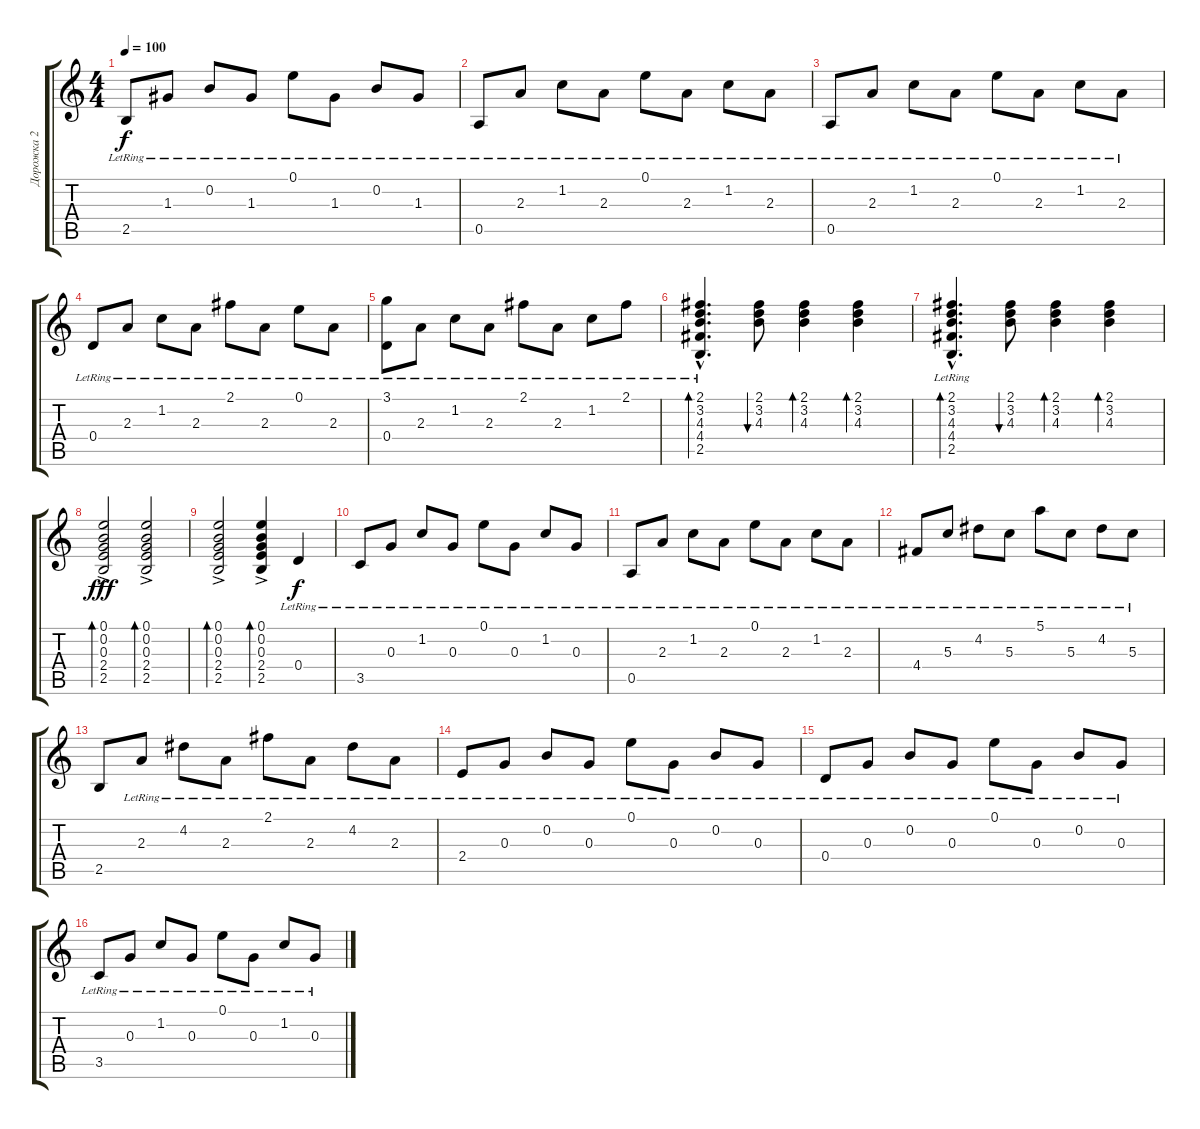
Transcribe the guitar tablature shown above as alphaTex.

\track ("Дорожка 2" "Дорожка 2") {instrument acousticguitarnylon}
\staff {score tabs}
\tuning (E4 B3 G3 D3 A2 E2) {hide}
\ts (4 4)
\tempo 100
\clef g2
\ks c
2.5{lr}.8{dy f} 1.3{lr}.8 0.2{lr}.8 1.3{lr}.8 0.1{lr}.8 1.3{lr}.8 0.2{lr}.8 1.3{lr}.8 |
0.5{lr}.8 2.3{lr}.8 1.2{lr}.8 2.3{lr}.8 0.1{lr}.8 2.3{lr}.8 1.2{lr}.8 2.3{lr}.8 |
0.5{lr}.8 2.3{lr}.8 1.2{lr}.8 2.3{lr}.8 0.1{lr}.8 2.3{lr}.8 1.2{lr}.8 2.3{lr}.8 |
0.4{lr}.8 2.3{lr}.8 1.2{lr}.8 2.3{lr}.8 2.1{lr}.8 2.3{lr}.8 0.1{lr}.8 2.3{lr}.8 |
(3.1{lr} 0.4{lr}).8 2.3{lr}.8 1.2{lr}.8 2.3{lr}.8 2.1{lr}.8 2.3{lr}.8 1.2{lr}.8 2.1{lr}.8 |
(2.1{hac lr} 3.2{hac lr} 4.3{hac} 4.4{hac lr} 2.5{hac lr}).4{d bd 60} (2.1 3.2 4.3).8{bu 60} (2.1 3.2 4.3).4{bd 60} (2.1 3.2 4.3).4{bd 120} |
(2.1{hac lr} 3.2{hac lr} 4.3{hac} 4.4{hac lr} 2.5{hac lr}).4{d bd 60} (2.1 3.2 4.3).8{bu 60} (2.1 3.2 4.3).4{bd 60} (2.1 3.2 4.3).4{bd 120} |
(0.1 0.2 0.3 2.4{ac} 2.5).2{bd 240 dy fff} (0.1 0.2 0.3 2.4{ac} 2.5).2{bd 240} |
(0.1 0.2 0.3 2.4{ac} 2.5).2{bd 240} (0.1 0.2 0.3 2.4{ac} 2.5).4{bd 240} 0.4{lr}.4{dy f} |
3.5{lr}.8 0.3{lr}.8 1.2{lr}.8 0.3{lr}.8 0.1{lr}.8 0.3{lr}.8 1.2{lr}.8 0.3{lr}.8 |
0.5{lr}.8 2.3{lr}.8 1.2{lr}.8 2.3{lr}.8 0.1{lr}.8 2.3{lr}.8 1.2{lr}.8 2.3{lr}.8 |
4.4{lr}.8 5.3{lr}.8 4.2{lr}.8 5.3{lr}.8 5.1{lr}.8 5.3{lr}.8 4.2{lr}.8 5.3{lr}.8 |
2.5.8 2.3{lr}.8 4.2{lr}.8 2.3{lr}.8 2.1{lr}.8 2.3{lr}.8 4.2{lr}.8 2.3{lr}.8 |
2.4{lr}.8 0.3{lr}.8 0.2{lr}.8 0.3{lr}.8 0.1{lr}.8 0.3{lr}.8 0.2{lr}.8 0.3{lr}.8 |
0.4{lr}.8 0.3{lr}.8 0.2{lr}.8 0.3{lr}.8 0.1{lr}.8 0.3{lr}.8 0.2{lr}.8 0.3{lr}.8 |
3.5{lr}.8 0.3{lr}.8 1.2{lr}.8 0.3{lr}.8 0.1{lr}.8 0.3{lr}.8 1.2{lr}.8 0.3{lr}.8
